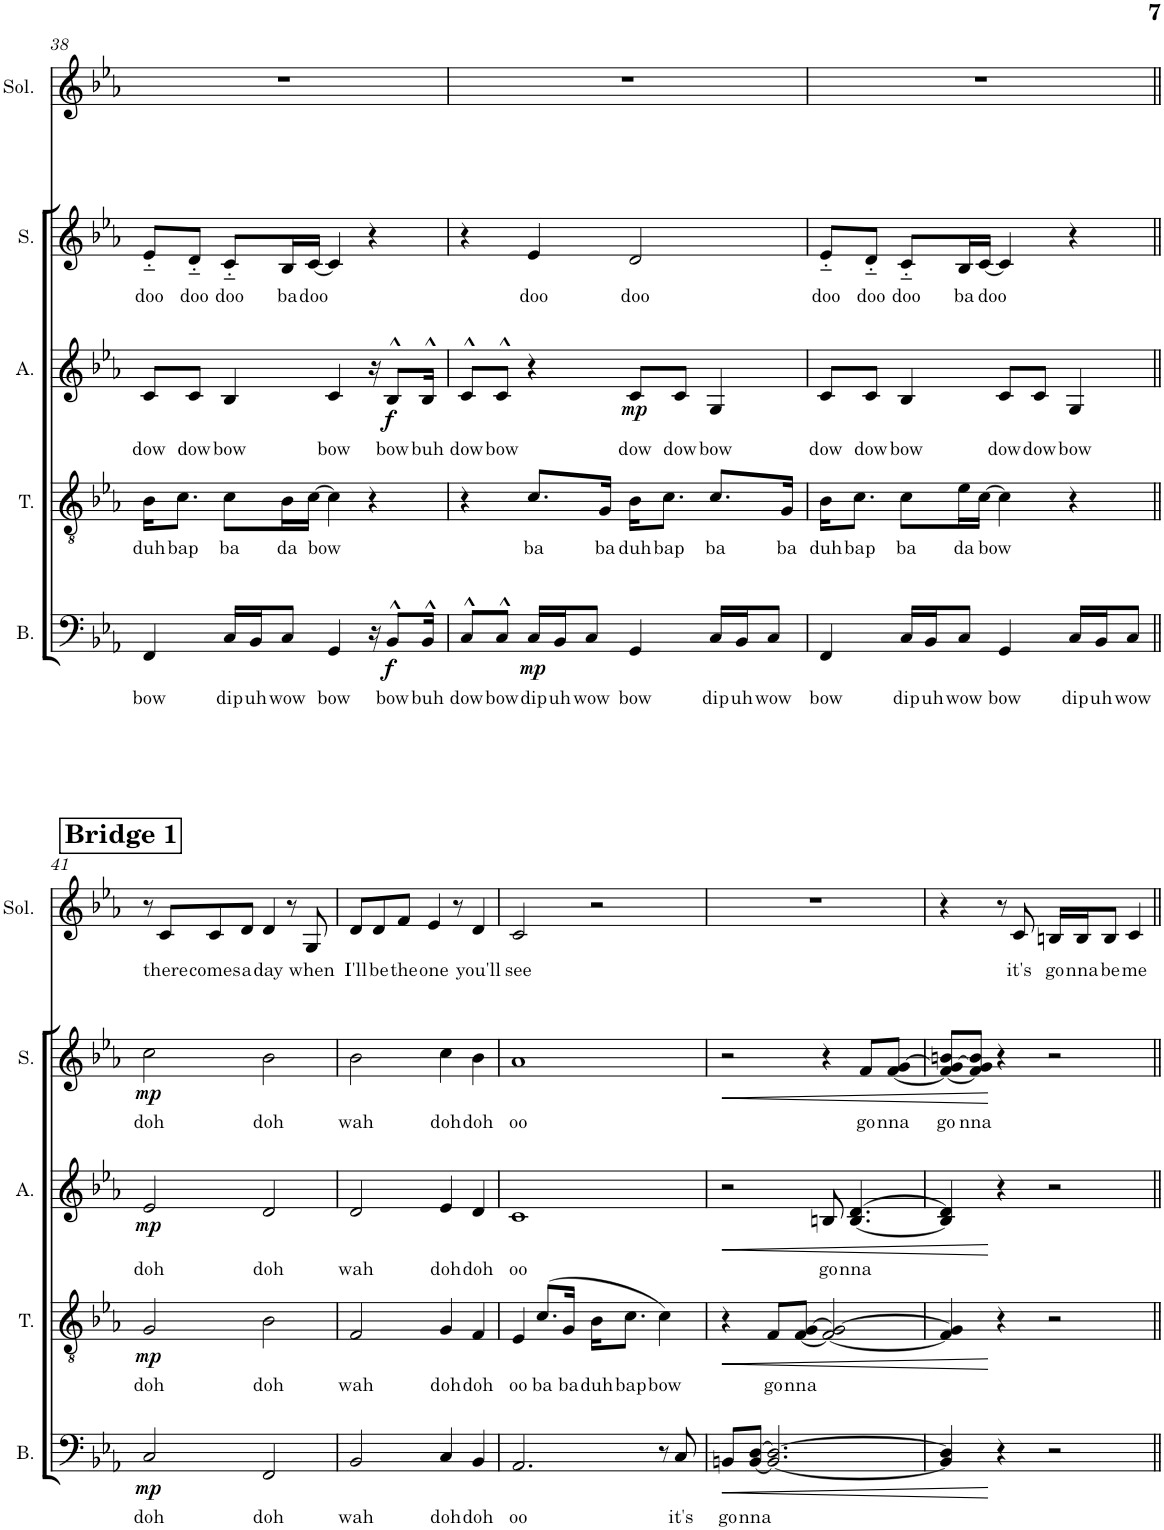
**kern	**text	**dynam	**kern	**text	**dynam	**kern	**text	**dynam	**kern	**text	**dynam	**kern	**text
*part5	*part5	*part5	*part4	*part4	*part4	*part3	*part3	*part3	*part2	*part2	*part2	*part1	*part1
*staff5	*staff5	*staff5	*staff4	*staff4	*staff4	*staff3	*staff3	*staff3	*staff2	*staff2	*staff2	*staff1	*staff1
*I"Bass	*	*	*I"Tenor	*	*	*I"Alto	*	*	*I"Soprano	*	*	*I"Solo	*
*I'B.	*	*	*I'T.	*	*	*I'A.	*	*	*I'S.	*	*	*I'Sol.	*
!!LO:PB:g=z
*clefF4	*	*	*clefGv2	*	*	*clefG2	*	*	*clefG2	*	*	*clefG2	*
*k[b-e-a-]	*	*	*k[b-e-a-]	*	*	*k[b-e-a-]	*	*	*k[b-e-a-]	*	*	*k[b-e-a-]	*
*M4/4	*	*	*M4/4	*	*	*M4/4	*	*	*M4/4	*	*	*M4/4	*
=38	=38	=38	=38	=38	=38	=38	=38	=38	=38	=38	=38	=38	=38
!	!LO:LY:b	!	!	!LO:LY:b	!	!	!LO:LY:b	!	!	!LO:LY:b	!	!	!
4FF/	bow	.	16B-\KL	duh	.	8c/L	dow	.	8e-/L	doo	.	1r	.
!	!	!	!	!LO:LY:b	!	!	!	!	!	!	!	!	!
.	.	.	8.c\J	bap	.	.	.	.	.	.	.	.	.
!	!	!	!	!	!	!	!LO:LY:b	!	!	!LO:LY:b	!	!	!
.	.	.	.	.	.	8c/J	dow	.	8d/J	doo	.	.	.
!	!LO:LY:b	!	!	!LO:LY:b	!	!	!LO:LY:b	!	!	!LO:LY:b	!	!	!
16C/LL	dip	.	8c\L	ba	.	4B-/	bow	.	8c/L	doo	.	.	.
!	!LO:LY:b	!	!	!	!	!	!	!	!	!	!	!	!
16BB-/J	uh	.	.	.	.	.	.	.	.	.	.	.	.
!	!LO:LY:b	!	!	!LO:LY:b	!	!	!	!	!	!LO:LY:b	!	!	!
8C/J	wow	.	16B-\L	da	.	.	.	.	16B-/L	ba	.	.	.
!	!	!	!	!LO:LY:b	!	!	!	!	!	!LO:LY:b	!	!	!
.	.	.	[16c\JJ	bow	.	.	.	.	[16c/JJ	doo	.	.	.
!	!LO:LY:b	!	!	!	!	!	!LO:LY:b	!	!	!	!	!	!
4GG/	bow	.	4c\]	.	.	4c/	bow	.	4c/]	.	.	.	.
16r	.	.	4r	.	.	16r	.	.	4r	.	.	.	.
!	!LO:LY:b	!LO:DY:b	!	!	!	!	!LO:LY:b	!LO:DY:b	!	!	!	!	!
8BB-^^/L	bow	f	.	.	.	8B-^^/L	bow	f	.	.	.	.	.
!	!LO:LY:b	!	!	!	!	!	!LO:LY:b	!	!	!	!	!	!
16BB-^^/Jk	buh	.	.	.	.	16B-^^/Jk	buh	.	.	.	.	.	.
=39	=39	=39	=39	=39	=39	=39	=39	=39	=39	=39	=39	=39	=39
!	!LO:LY:b	!	!	!	!	!	!LO:LY:b	!	!	!	!	!	!
8C^^/L	dow	.	4r	.	.	8c^^/L	dow	.	4r	.	.	1r	.
!	!LO:LY:b	!	!	!	!	!	!LO:LY:b	!	!	!	!	!	!
8C^^/J	bow	.	.	.	.	8c^^/J	bow	.	.	.	.	.	.
!	!LO:LY:b	!LO:DY:b	!	!LO:LY:b	!	!	!	!	!	!LO:LY:b	!	!	!
16C/LL	dip	mp	8.c/L	ba	.	4r	.	.	4e-/	doo	.	.	.
!	!LO:LY:b	!	!	!	!	!	!	!	!	!	!	!	!
16BB-/J	uh	.	.	.	.	.	.	.	.	.	.	.	.
!	!LO:LY:b	!	!	!	!	!	!	!	!	!	!	!	!
8C/J	wow	.	.	.	.	.	.	.	.	.	.	.	.
!	!	!	!	!LO:LY:b	!	!	!	!	!	!	!	!	!
.	.	.	16G/Jk	ba	.	.	.	.	.	.	.	.	.
!	!LO:LY:b	!	!	!LO:LY:b	!	!	!LO:LY:b	!LO:DY:b	!	!LO:LY:b	!	!	!
4GG/	bow	.	16B-\KL	duh	.	8c/L	dow	mp	2d/	doo	.	.	.
!	!	!	!	!LO:LY:b	!	!	!	!	!	!	!	!	!
.	.	.	8.c\J	bap	.	.	.	.	.	.	.	.	.
!	!	!	!	!	!	!	!LO:LY:b	!	!	!	!	!	!
.	.	.	.	.	.	8c/J	dow	.	.	.	.	.	.
!	!LO:LY:b	!	!	!LO:LY:b	!	!	!LO:LY:b	!	!	!	!	!	!
16C/LL	dip	.	8.c/L	ba	.	4G/	bow	.	.	.	.	.	.
!	!LO:LY:b	!	!	!	!	!	!	!	!	!	!	!	!
16BB-/J	uh	.	.	.	.	.	.	.	.	.	.	.	.
!	!LO:LY:b	!	!	!	!	!	!	!	!	!	!	!	!
8C/J	wow	.	.	.	.	.	.	.	.	.	.	.	.
!	!	!	!	!LO:LY:b	!	!	!	!	!	!	!	!	!
.	.	.	16G/Jk	ba	.	.	.	.	.	.	.	.	.
=40	=40	=40	=40	=40	=40	=40	=40	=40	=40	=40	=40	=40	=40
!	!LO:LY:b	!	!	!LO:LY:b	!	!	!LO:LY:b	!	!	!LO:LY:b	!	!	!
4FF/	bow	.	16B-\KL	duh	.	8c/L	dow	.	8e-/L	doo	.	1r	.
!	!	!	!	!LO:LY:b	!	!	!	!	!	!	!	!	!
.	.	.	8.c\J	bap	.	.	.	.	.	.	.	.	.
!	!	!	!	!	!	!	!LO:LY:b	!	!	!LO:LY:b	!	!	!
.	.	.	.	.	.	8c/J	dow	.	8d/J	doo	.	.	.
!	!LO:LY:b	!	!	!LO:LY:b	!	!	!LO:LY:b	!	!	!LO:LY:b	!	!	!
16C/LL	dip	.	8c\L	ba	.	4B-/	bow	.	8c/L	doo	.	.	.
!	!LO:LY:b	!	!	!	!	!	!	!	!	!	!	!	!
16BB-/J	uh	.	.	.	.	.	.	.	.	.	.	.	.
!	!LO:LY:b	!	!	!LO:LY:b	!	!	!	!	!	!LO:LY:b	!	!	!
8C/J	wow	.	16e-\L	da	.	.	.	.	16B-/L	ba	.	.	.
!	!	!	!	!LO:LY:b	!	!	!	!	!	!LO:LY:b	!	!	!
.	.	.	[16c\JJ	bow	.	.	.	.	[16c/JJ	doo	.	.	.
!	!LO:LY:b	!	!	!	!	!	!LO:LY:b	!	!	!	!	!	!
4GG/	bow	.	4c\]	.	.	8c/L	dow	.	4c/]	.	.	.	.
!	!	!	!	!	!	!	!LO:LY:b	!	!	!	!	!	!
.	.	.	.	.	.	8c/J	dow	.	.	.	.	.	.
!	!LO:LY:b	!	!	!	!	!	!LO:LY:b	!	!	!	!	!	!
16C/LL	dip	.	4r	.	.	4G/	bow	.	4r	.	.	.	.
!	!LO:LY:b	!	!	!	!	!	!	!	!	!	!	!	!
16BB-/J	uh	.	.	.	.	.	.	.	.	.	.	.	.
!	!LO:LY:b	!	!	!	!	!	!	!	!	!	!	!	!
8C/J	wow	.	.	.	.	.	.	.	.	.	.	.	.
!!LO:LB:g=z
!!LO:REH:place=s1:a:B:cj:fs=14:t=Bridge 1
=41||	=41||	=41||	=41||	=41||	=41||	=41||	=41||	=41||	=41||	=41||	=41||	=41||	=41||
!	!LO:LY:b	!LO:DY:b	!	!LO:LY:b	!LO:DY:b	!	!LO:LY:b	!LO:DY:b	!	!LO:LY:b	!LO:DY:b	!	!
2C/	doh	mp	2G/	doh	mp	2e-/	doh	mp	2cc\	doh	mp	8r	.
!	!	!	!	!	!	!	!	!	!	!	!	!	!LO:LY:b
.	.	.	.	.	.	.	.	.	.	.	.	8c/L	there
!	!	!	!	!	!	!	!	!	!	!	!	!	!LO:LY:b
.	.	.	.	.	.	.	.	.	.	.	.	8c/	comes
!	!	!	!	!	!	!	!	!	!	!	!	!	!LO:LY:b
.	.	.	.	.	.	.	.	.	.	.	.	8d/J	a
!	!LO:LY:b	!	!	!LO:LY:b	!	!	!LO:LY:b	!	!	!LO:LY:b	!	!	!LO:LY:b
2FF/	doh	.	2B-\	doh	.	2d/	doh	.	2b-\	doh	.	4d/	day
.	.	.	.	.	.	.	.	.	.	.	.	8r	.
!	!	!	!	!	!	!	!	!	!	!	!	!	!LO:LY:b
.	.	.	.	.	.	.	.	.	.	.	.	8G/	when
=42	=42	=42	=42	=42	=42	=42	=42	=42	=42	=42	=42	=42	=42
!	!LO:LY:b	!	!	!LO:LY:b	!	!	!LO:LY:b	!	!	!LO:LY:b	!	!	!LO:LY:b
2BB-/	wah	.	2F/	wah	.	2d/	wah	.	2b-\	wah	.	8d/L	I'll
!	!	!	!	!	!	!	!	!	!	!	!	!	!LO:LY:b
.	.	.	.	.	.	.	.	.	.	.	.	8d/	be
!	!	!	!	!	!	!	!	!	!	!	!	!	!LO:LY:b
.	.	.	.	.	.	.	.	.	.	.	.	8f/J	the
!	!	!	!	!	!	!	!	!	!	!	!	!	!LO:LY:b
.	.	.	.	.	.	.	.	.	.	.	.	4e-/	one
!	!LO:LY:b	!	!	!LO:LY:b	!	!	!LO:LY:b	!	!	!LO:LY:b	!	!	!
4C/	doh	.	4G/	doh	.	4e-/	doh	.	4cc\	doh	.	.	.
.	.	.	.	.	.	.	.	.	.	.	.	8r	.
!	!LO:LY:b	!	!	!LO:LY:b	!	!	!LO:LY:b	!	!	!LO:LY:b	!	!	!LO:LY:b
4BB-/	doh	.	4F/	doh	.	4d/	doh	.	4b-\	doh	.	4d/	you'll
=43	=43	=43	=43	=43	=43	=43	=43	=43	=43	=43	=43	=43	=43
!	!LO:LY:b	!	!	!LO:LY:b	!	!	!LO:LY:b	!	!	!LO:LY:b	!	!	!LO:LY:b
2.AA-/	oo	.	4E-/	oo	.	1c	oo	.	1a-	oo	.	2c/	see
!	!	!	!	!LO:LY:b	!	!	!	!	!	!	!	!	!
.	.	.	(8.c/L	ba	.	.	.	.	.	.	.	.	.
!	!	!	!	!LO:LY:b	!	!	!	!	!	!	!	!	!
.	.	.	16G/Jk	ba	.	.	.	.	.	.	.	.	.
!	!	!	!	!LO:LY:b	!	!	!	!	!	!	!	!	!
.	.	.	16B-\KL	duh	.	.	.	.	.	.	.	2r	.
!	!	!	!	!LO:LY:b	!	!	!	!	!	!	!	!	!
.	.	.	8.c\J	bap	.	.	.	.	.	.	.	.	.
!	!	!	!	!LO:LY:b	!	!	!	!	!	!	!	!	!
8r	.	.	4c\)	bow	.	.	.	.	.	.	.	.	.
!	!LO:LY:b	!	!	!	!	!	!	!	!	!	!	!	!
8C/	it's	.	.	.	.	.	.	.	.	.	.	.	.
=44	=44	=44	=44	=44	=44	=44	=44	=44	=44	=44	=44	=44	=44
!	!LO:LY:b	!LO:HP:b	!	!	!LO:HP:b	!	!	!LO:HP:b	!	!	!LO:HP:b	!	!
8BBn/L	go	<	4r	.	<	2r	.	<	2r	.	<	1r	.
!	!LO:LY:b	!	!	!	!	!	!	!	!	!	!	!	!
[8BB/ [8D/J	nna	.	.	.	.	.	.	.	.	.	.	.	.
!	!	!	!	!LO:LY:b	!	!	!	!	!	!	!	!	!
2.BB/_ 2.D/_	.	.	8F/L	go	.	.	.	.	.	.	.	.	.
!	!	!	!	!LO:LY:b	!	!	!	!	!	!	!	!	!
.	.	.	[8F/ [8G/J	nna	.	.	.	.	.	.	.	.	.
!	!	!	!	!	!	!	!LO:LY:b	!	!	!	!	!	!
.	.	.	2F/_ 2G/_	.	.	8Bn/	go	.	4r	.	.	.	.
!	!	!	!	!	!	!	!LO:LY:b	!	!	!	!	!	!
.	.	.	.	.	.	[4.B/ [4.d/	nna	.	.	.	.	.	.
!	!	!	!	!	!	!	!	!	!	!LO:LY:b	!	!	!
.	.	.	.	.	.	.	.	.	8f/L	go	.	.	.
!	!	!	!	!	!	!	!	!	!	!LO:LY:b	!	!	!
.	.	.	.	.	.	.	.	.	[8f/ [8g/J	nna	.	.	.
=45	=45	=45	=45	=45	=45	=45	=45	=45	=45	=45	=45	=45	=45
!	!	!	!	!	!	!	!	!	!	!LO:LY:b	!	!	!
4BB/] 4D/]	.	.	4F/] 4G/]	.	.	4B/] 4d/]	.	.	8f/_ 8g/_ 8bn/L	go	.	4r	.
!	!	!	!	!	!	!	!	!	!	!LO:LY:b	!	!	!
.	.	.	.	.	.	.	.	.	8f/] 8g/] 8b/J	nna	.	.	.
4r	.	[	4r	.	[	4r	.	[	4r	.	[	8r	.
!	!	!	!	!	!	!	!	!	!	!	!	!	!LO:LY:b
.	.	.	.	.	.	.	.	.	.	.	.	8c/	it's
!	!	!	!	!	!	!	!	!	!	!	!	!	!LO:LY:b
2r	.	.	2r	.	.	2r	.	.	2r	.	.	16Bn/LL	go
!	!	!	!	!	!	!	!	!	!	!	!	!	!LO:LY:b
.	.	.	.	.	.	.	.	.	.	.	.	16B/J	nna
!	!	!	!	!	!	!	!	!	!	!	!	!	!LO:LY:b
.	.	.	.	.	.	.	.	.	.	.	.	8B/J	be
!	!	!	!	!	!	!	!	!	!	!	!	!	!LO:LY:b
.	.	.	.	.	.	.	.	.	.	.	.	4c/	me
=||	=||	=||	=||	=||	=||	=||	=||	=||	=||	=||	=||	=||	=||
*-	*-	*-	*-	*-	*-	*-	*-	*-	*-	*-	*-	*-	*-
